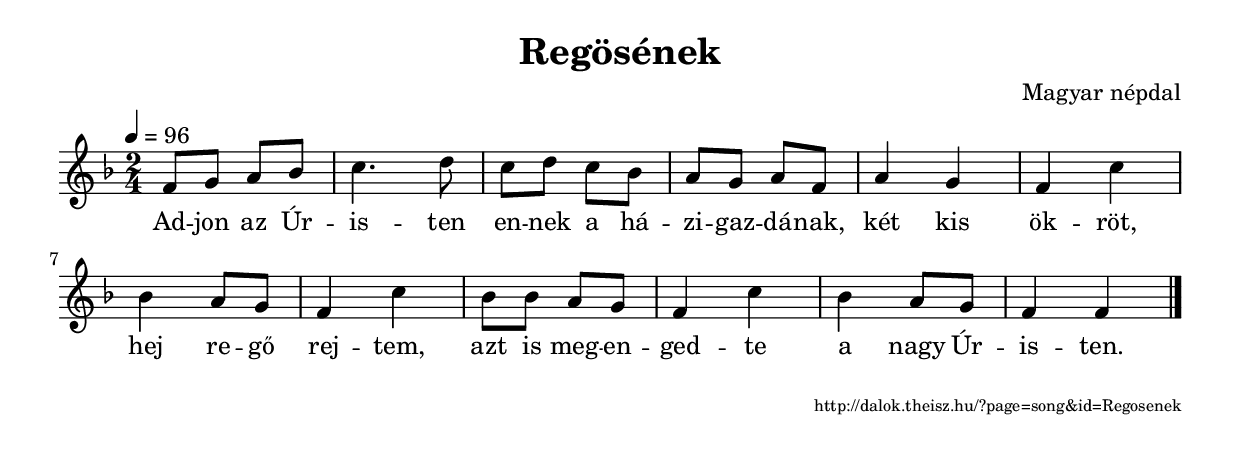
\version "2.10.33"


\header {
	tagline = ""	title = "Regösének"
	composer = "Magyar népdal"
}

VoiceA = { \key f \major \override Staff.TimeSignature #'style = #'()  \time 2/4 \tempo 4=96
	\relative f' { f8 g a bes c4. d8 c d c bes a g a f
a4 g f c' bes a8 g f4 c'
bes8 bes a g f4 c' bes a8 g f4 f \bar "|."
	}
}
SplitLyricsA = \lyricmode { 
Ad -- jon az Úr -- is -- ten en -- nek a há -- zi -- gaz -- dá -- nak,
két kis ök -- röt, hej re -- gő rej -- tem,
azt is meg -- en -- ged -- te a nagy Úr -- is -- ten.
}
\score {
	<<
		\context Voice = songStaff { \VoiceA }
		\lyricsto "songStaff" \new Lyrics \SplitLyricsA
	>>
	\layout {
		indent = #0
	}
}

\score {
	<<
		\context Voice = songStaff { \VoiceA }
	>>
	\midi {
	}
}

\markup { \fill-line { \hspace #1 \super http://dalok.theisz.hu/?page=song&id=Regosenek } }

\paper {
}
